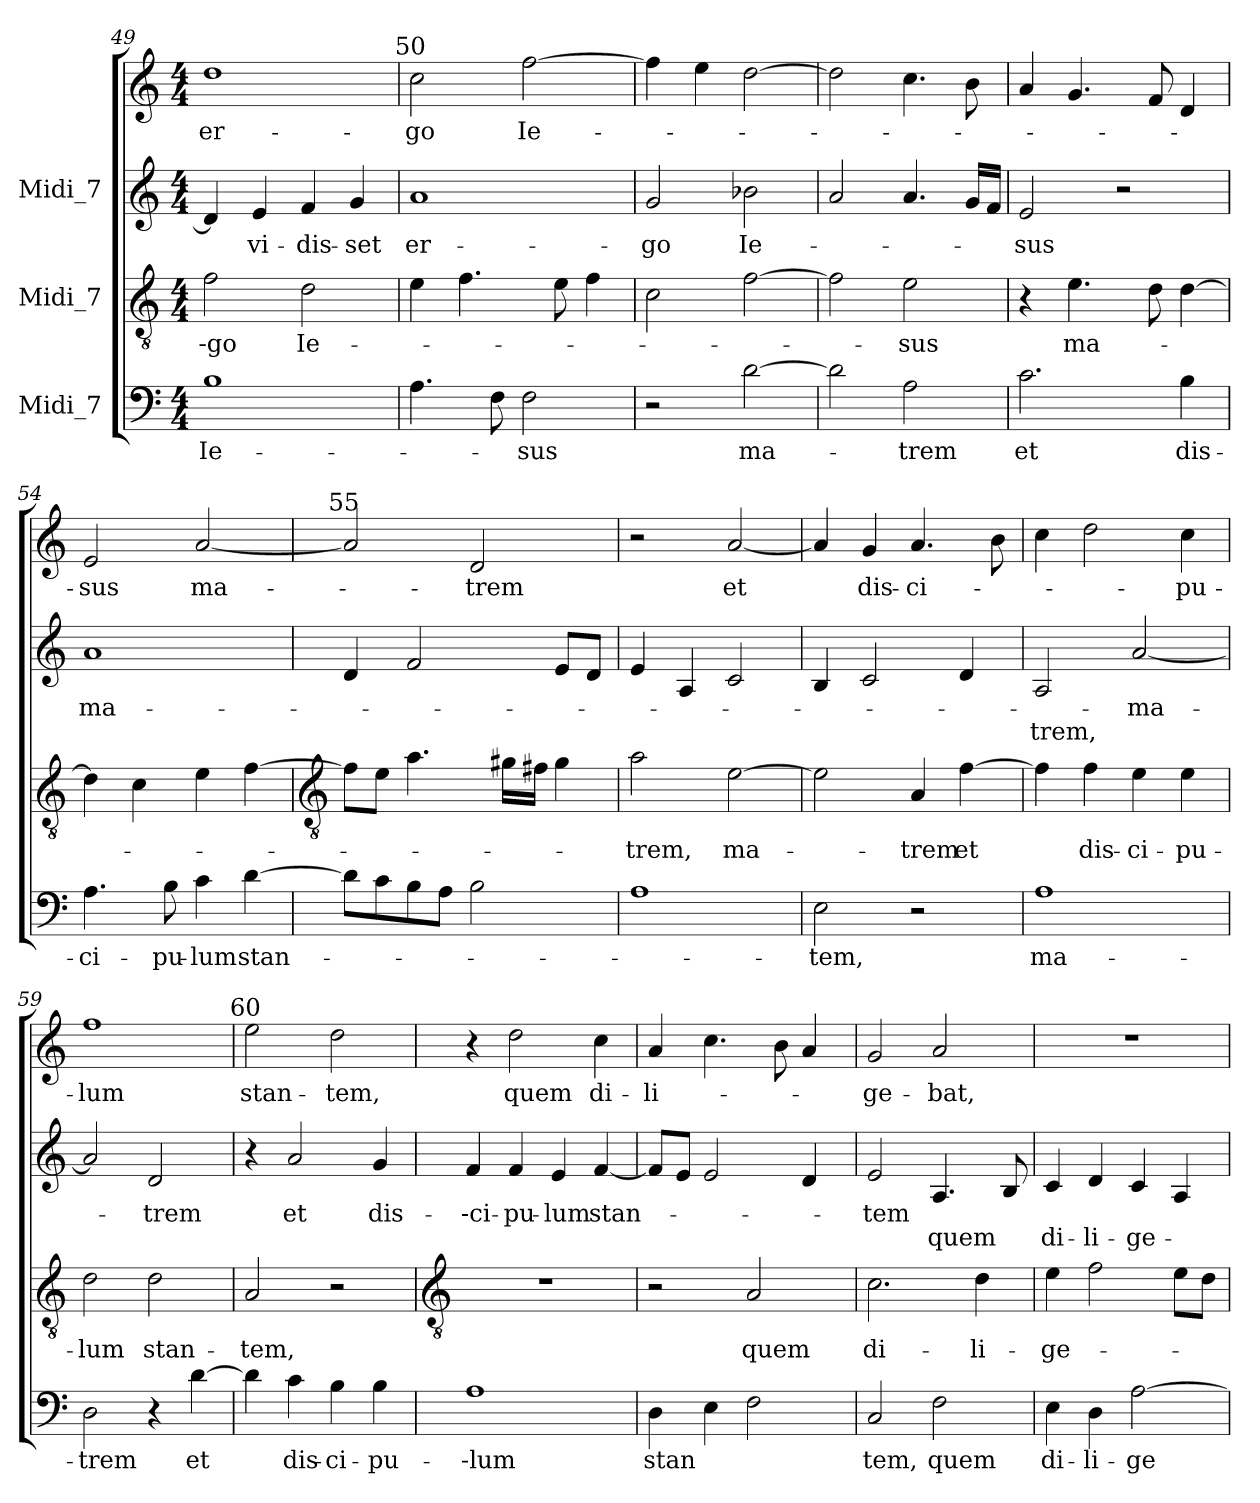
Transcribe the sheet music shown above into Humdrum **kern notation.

**kern	**text	**kern	**text	**kern	**text	**text	**kern	**text
*part4	*part4	*part3	*part3	*part2	*part2	*part2	*part1	*part1
*staff4	*staff4	*staff3	*staff3	*staff2	*staff2	*staff2	*staff1	*staff1
*I"Midi_7	*	*I"Midi_7	*	*I"Midi_7	*	*	*	*
!!LO:LB:g=z
*clefF4	*	*clefGv2	*	*clefG2	*	*	*clefG2	*
*k[]	*	*k[]	*	*k[]	*	*	*k[]	*
*C:	*	*C:	*	*C:	*	*	*C:	*
*M4/4	*	*M4/4	*	*M4/4	*	*	*M4/4	*
=49	=49	=49	=49	=49	=49	=49	=49	=49
!	!LO:LY:b	!	!LO:LY:b	!	!	!	!	!LO:LY:b
1B	Ie-	2f	--go	4d]	.	.	1dd	er-
!	!	!	!	!	!LO:LY:b	!	!	!
.	.	.	.	4e	vi-	.	.	.
!	!	!	!LO:LY:b	!	!LO:LY:b	!	!	!
.	.	2d	Ie-	4f	-dis-	.	.	.
!	!	!	!	!	!LO:LY:b	!	!	!
.	.	.	.	4g	-set	.	.	.
=50	=50	=50	=50	=50	=50	=50	=50	=50
!	!	!	!	!	!	!	!LO:TX:a:cj:t=50	!
!	!	!	!	!	!LO:LY:b	!	!	!LO:LY:b
4.A	.	4e	.	1a	er-	.	2cc	-go
.	.	4.f	.	.	.	.	.	.
8F	.	.	.	.	.	.	.	.
!	!LO:LY:b	!	!	!	!	!	!	!LO:LY:b
2F	-sus	.	.	.	.	.	[2ff	Ie-
.	.	8e	.	.	.	.	.	.
.	.	4f	.	.	.	.	.	.
=51	=51	=51	=51	=51	=51	=51	=51	=51
!	!	!	!	!	!LO:LY:b	!	!	!
2r	.	2c	.	2g	-go	.	4ff]	.
.	.	.	.	.	.	.	4ee	.
!	!LO:LY:b	!	!	!	!LO:LY:b	!	!	!
[2d	ma-	[2f	.	2b-X	Ie-	.	[2dd	.
=52	=52	=52	=52	=52	=52	=52	=52	=52
2d]	.	2f]	.	2a	.	.	2dd]	.
!	!LO:LY:b	!	!LO:LY:b	!	!	!	!	!
2A	-trem	2e	-sus	4.a	.	.	4.cc	.
.	.	.	.	16gLL	.	.	8b	.
.	.	.	.	16fJJ	.	.	.	.
=53	=53	=53	=53	=53	=53	=53	=53	=53
!	!LO:LY:b	!	!	!	!LO:LY:b	!	!	!
2.c	et	4r	.	2e	-sus	.	4a	.
!	!	!	!LO:LY:b	!	!	!	!	!
.	.	4.e	ma-	.	.	.	4.g	.
.	.	.	.	2r	.	.	.	.
.	.	8d	.	.	.	.	8f	.
!	!LO:LY:b	!	!	!	!	!	!	!
4B	dis-	[4d	.	.	.	.	4d	.
=54	=54	=54	=54	=54	=54	=54	=54	=54
!	!LO:LY:b	!	!	!	!LO:LY:b	!	!	!LO:LY:b
4.A	-ci-	4d]	.	1a	ma-	.	2e	-sus
.	.	4c	.	.	.	.	.	.
!	!LO:LY:b	!	!	!	!	!	!	!
8B	-pu-	.	.	.	.	.	.	.
!	!LO:LY:b	!	!	!	!	!	!	!LO:LY:b
4c	-lum	4e	.	.	.	.	[2a	ma-
!	!LO:LY:b	!	!	!	!	!	!	!
[4d	stan-	[4f	.	.	.	.	.	.
!!LO:LB:g=z
=55	=55	=55	=55	=55	=55	=55	=55	=55
*	*	*clefGv2	*	*	*	*	*	*
!	!	!	!	!	!	!	!LO:TX:a:cj:t=55	!
8dL]	.	8fL]	.	4d	.	.	2a]	.
8c	.	8eJ	.	.	.	.	.	.
8B	.	4.a	.	2f	.	.	.	.
8AJ	.	.	.	.	.	.	.	.
!	!	!	!	!	!	!	!	!LO:LY:b
2B	.	.	.	.	.	.	2d	-trem
.	.	16g#LL	.	.	.	.	.	.
.	.	16f#JJ	.	.	.	.	.	.
.	.	4g#	.	8eL	.	.	.	.
.	.	.	.	8dJ	.	.	.	.
=56	=56	=56	=56	=56	=56	=56	=56	=56
!	!	!	!LO:LY:b	!	!	!	!	!
1A	.	2a	-trem,	4e	.	.	2r	.
.	.	.	.	4A	.	.	.	.
!	!	!	!LO:LY:b	!	!	!	!	!LO:LY:b
.	.	[2e	ma-	2c	.	.	[2a	et
=57	=57	=57	=57	=57	=57	=57	=57	=57
!	!LO:LY:b	!	!	!	!	!	!	!
2E	-tem,	2e]	.	4B	.	.	4a]	.
!	!	!	!	!	!	!	!	!LO:LY:b
.	.	.	.	2c	.	.	4g	dis-
!	!	!	!LO:LY:b	!	!	!	!	!LO:LY:b
2r	.	4A	-trem	.	.	.	4.a	-ci-
!	!	!	!LO:LY:b	!	!	!	!	!
.	.	[4f	et	4d	.	.	.	.
.	.	.	.	.	.	.	8b	.
=58	=58	=58	=58	=58	=58	=58	=58	=58
!	!LO:LY:b	!	!	!	!	!LO:LY:b	!	!
1A	ma-	4f]	.	2A	.	-trem,	4cc	.
!	!	!	!LO:LY:b	!	!	!	!	!
.	.	4f	dis-	.	.	.	2dd	.
!	!	!	!LO:LY:b	!	!LO:LY:b	!	!	!
.	.	4e	-ci-	[2a	ma-	.	.	.
!	!	!	!LO:LY:b	!	!	!	!	!LO:LY:b
.	.	4e	-pu-	.	.	.	4cc	-pu-
=59	=59	=59	=59	=59	=59	=59	=59	=59
!	!LO:LY:b	!	!LO:LY:b	!	!	!	!	!LO:LY:b
2D	-trem	2d	-lum	2a]	.	.	1ff	-lum
!	!	!	!LO:LY:b	!	!LO:LY:b	!	!	!
4r	.	2d	stan-	2d	-trem	.	.	.
!	!LO:LY:b	!	!	!	!	!	!	!
[4d	et	.	.	.	.	.	.	.
=60	=60	=60	=60	=60	=60	=60	=60	=60
!	!	!	!	!	!	!	!LO:TX:a:cj:t=60	!
!	!	!	!LO:LY:b	!	!	!	!	!LO:LY:b
4d]	.	2A	-tem,	4r	.	.	2ee	stan-
!	!LO:LY:b	!	!	!	!LO:LY:b	!	!	!
4c	dis-	.	.	2a	et	.	.	.
!	!LO:LY:b	!	!	!	!	!	!	!LO:LY:b
4B	-ci-	2r	.	.	.	.	2dd	-tem,
!	!LO:LY:b	!	!	!	!LO:LY:b	!	!	!
4B	-pu-	.	.	4g	dis-	.	.	.
!!LO:LB:g=z
=61	=61	=61	=61	=61	=61	=61	=61	=61
*	*	*clefGv2	*	*	*	*	*	*
!	!LO:LY:b	!	!	!	!LO:LY:b	!	!	!
1A	--lum	1r	.	4f	--ci-	.	4r	.
!	!	!	!	!	!LO:LY:b	!	!	!LO:LY:b
.	.	.	.	4f	-pu-	.	2dd	quem
!	!	!	!	!	!LO:LY:b	!	!	!
.	.	.	.	4e	-lum	.	.	.
!	!	!	!	!	!LO:LY:b	!	!	!LO:LY:b
.	.	.	.	[4f	stan-	.	4cc	di-
=62	=62	=62	=62	=62	=62	=62	=62	=62
!	!LO:LY:b	!	!	!	!	!	!	!LO:LY:b
4D	stan	2r	.	8fL]	.	.	4a	-li-
.	.	.	.	8eJ	.	.	.	.
4E	.	.	.	2e	.	.	4.cc	.
!	!	!	!LO:LY:b	!	!	!	!	!
2F	.	2A	quem	.	.	.	.	.
.	.	.	.	.	.	.	8b	.
.	.	.	.	4d	.	.	4a	.
=63	=63	=63	=63	=63	=63	=63	=63	=63
!	!LO:LY:b	!	!LO:LY:b	!	!LO:LY:b	!	!	!LO:LY:b
2C	tem,	2.c	di-	2e	-tem	.	2g	-ge-
!	!LO:LY:b	!	!	!	!	!LO:LY:b	!	!LO:LY:b
2F	quem	.	.	4.A	.	quem	2a	-bat,
!	!	!	!LO:LY:b	!	!	!	!	!
.	.	4d	-li-	.	.	.	.	.
.	.	.	.	8B	.	.	.	.
=64	=64	=64	=64	=64	=64	=64	=64	=64
!	!LO:LY:b	!	!LO:LY:b	!	!	!LO:LY:b	!	!
4E	di-	4e	-ge-	4c	.	di-	1r	.
!	!LO:LY:b	!	!	!	!	!LO:LY:b	!	!
4D	-li-	2f	.	4d	.	-li-	.	.
!	!LO:LY:b	!	!	!	!	!LO:LY:b	!	!
[2A	-ge-	.	.	4c	.	-ge-	.	.
.	.	8eL	.	4A	.	.	.	.
.	.	8dJ	.	.	.	.	.	.
=	=	=	=	=	=	=	=	=
*-	*-	*-	*-	*-	*-	*-	*-	*-
